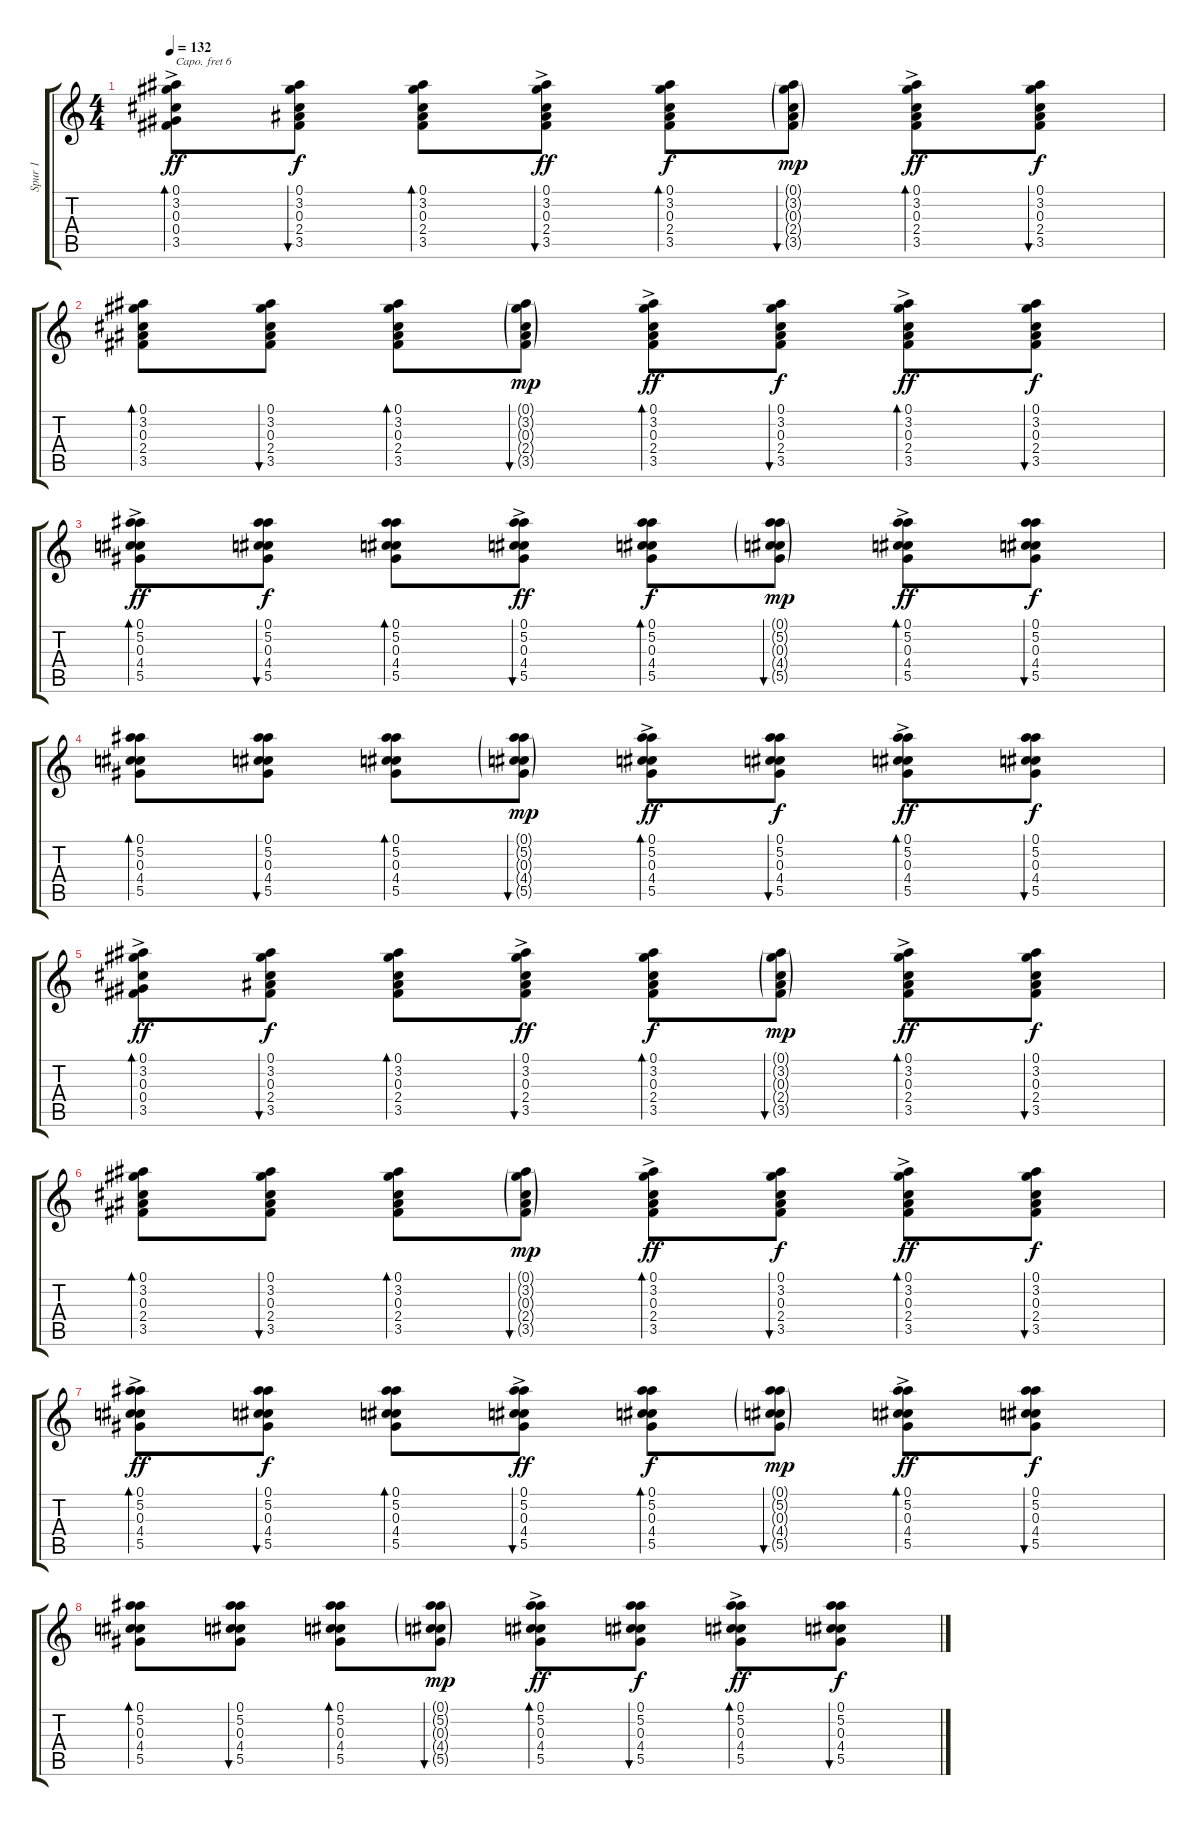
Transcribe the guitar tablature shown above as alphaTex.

\track ("Spur 1" "Spur 1") {instrument acousticguitarnylon}
\staff {score tabs}
\capo 6
\tuning (E4 B3 G3 D3 A2 E2) {hide}
\ts (4 4)
\tempo 132
\clef g2
\ks c
(0.1{ac} 3.2{ac} 0.3{ac} 0.4{ac} 3.5{ac}).8{bd 240 dy ff} (0.1 3.2 0.3 2.4 3.5).8{bu 60 dy f} (0.1 3.2 0.3 2.4 3.5).8{bd 60} (0.1{ac} 3.2{ac} 0.3{ac} 2.4{ac} 3.5{ac}).8{bu 60 dy ff} (0.1 3.2 0.3 2.4 3.5).8{bd 60 dy f} (0.1{g} 3.2{g} 0.3{g} 2.4{g} 3.5{g}).8{bu 60 dy mp} (0.1{ac} 3.2{ac} 0.3{ac} 2.4{ac} 3.5{ac}).8{bd 60 dy ff} (0.1 3.2 0.3 2.4 3.5).8{bu 60 dy f} |
(0.1 3.2 0.3 2.4 3.5).8{bd 60} (0.1 3.2 0.3 2.4 3.5).8{bu 60} (0.1 3.2 0.3 2.4 3.5).8{bd 60} (0.1{g} 3.2{g} 0.3{g} 2.4{g} 3.5{g}).8{bu 60 dy mp} (0.1{ac} 3.2{ac} 0.3{ac} 2.4{ac} 3.5{ac}).8{bd 60 dy ff} (0.1 3.2 0.3 2.4 3.5).8{bu 60 dy f} (0.1{ac} 3.2{ac} 0.3{ac} 2.4{ac} 3.5{ac}).8{bd 60 dy ff} (0.1 3.2 0.3 2.4 3.5).8{bu 60 dy f} |
(0.1{ac} 5.2{ac} 0.3{ac} 4.4{ac} 5.5{ac}).8{bd 240 dy ff} (0.1 5.2 0.3 4.4 5.5).8{bu 60 dy f} (0.1 5.2 0.3 4.4 5.5).8{bd 60} (0.1{ac} 5.2{ac} 0.3{ac} 4.4{ac} 5.5{ac}).8{bu 60 dy ff} (0.1 5.2 0.3 4.4 5.5).8{bd 60 dy f} (0.1{g} 5.2{g} 0.3{g} 4.4{g} 5.5{g}).8{bu 60 dy mp} (0.1{ac} 5.2{ac} 0.3{ac} 4.4{ac} 5.5{ac}).8{bd 60 dy ff} (0.1 5.2 0.3 4.4 5.5).8{bu 60 dy f} |
(0.1 5.2 0.3 4.4 5.5).8{bd 60} (0.1 5.2 0.3 4.4 5.5).8{bu 60} (0.1 5.2 0.3 4.4 5.5).8{bd 60} (0.1{g} 5.2{g} 0.3{g} 4.4{g} 5.5{g}).8{bu 60 dy mp} (0.1{ac} 5.2{ac} 0.3{ac} 4.4{ac} 5.5{ac}).8{bd 60 dy ff} (0.1 5.2 0.3 4.4 5.5).8{bu 60 dy f} (0.1{ac} 5.2{ac} 0.3{ac} 4.4{ac} 5.5{ac}).8{bd 60 dy ff} (0.1 5.2 0.3 4.4 5.5).8{bu 60 dy f} |
(0.1{ac} 3.2{ac} 0.3{ac} 0.4{ac} 3.5{ac}).8{bd 240 dy ff} (0.1 3.2 0.3 2.4 3.5).8{bu 60 dy f} (0.1 3.2 0.3 2.4 3.5).8{bd 60} (0.1{ac} 3.2{ac} 0.3{ac} 2.4{ac} 3.5{ac}).8{bu 60 dy ff} (0.1 3.2 0.3 2.4 3.5).8{bd 60 dy f} (0.1{g} 3.2{g} 0.3{g} 2.4{g} 3.5{g}).8{bu 60 dy mp} (0.1{ac} 3.2{ac} 0.3{ac} 2.4{ac} 3.5{ac}).8{bd 60 dy ff} (0.1 3.2 0.3 2.4 3.5).8{bu 60 dy f} |
(0.1 3.2 0.3 2.4 3.5).8{bd 60} (0.1 3.2 0.3 2.4 3.5).8{bu 60} (0.1 3.2 0.3 2.4 3.5).8{bd 60} (0.1{g} 3.2{g} 0.3{g} 2.4{g} 3.5{g}).8{bu 60 dy mp} (0.1{ac} 3.2{ac} 0.3{ac} 2.4{ac} 3.5{ac}).8{bd 60 dy ff} (0.1 3.2 0.3 2.4 3.5).8{bu 60 dy f} (0.1{ac} 3.2{ac} 0.3{ac} 2.4{ac} 3.5{ac}).8{bd 60 dy ff} (0.1 3.2 0.3 2.4 3.5).8{bu 60 dy f} |
(0.1{ac} 5.2{ac} 0.3{ac} 4.4{ac} 5.5{ac}).8{bd 240 dy ff} (0.1 5.2 0.3 4.4 5.5).8{bu 60 dy f} (0.1 5.2 0.3 4.4 5.5).8{bd 60} (0.1{ac} 5.2{ac} 0.3{ac} 4.4{ac} 5.5{ac}).8{bu 60 dy ff} (0.1 5.2 0.3 4.4 5.5).8{bd 60 dy f} (0.1{g} 5.2{g} 0.3{g} 4.4{g} 5.5{g}).8{bu 60 dy mp} (0.1{ac} 5.2{ac} 0.3{ac} 4.4{ac} 5.5{ac}).8{bd 60 dy ff} (0.1 5.2 0.3 4.4 5.5).8{bu 60 dy f} |
(0.1 5.2 0.3 4.4 5.5).8{bd 60} (0.1 5.2 0.3 4.4 5.5).8{bu 60} (0.1 5.2 0.3 4.4 5.5).8{bd 60} (0.1{g} 5.2{g} 0.3{g} 4.4{g} 5.5{g}).8{bu 60 dy mp} (0.1{ac} 5.2{ac} 0.3{ac} 4.4{ac} 5.5{ac}).8{bd 60 dy ff} (0.1 5.2 0.3 4.4 5.5).8{bu 60 dy f} (0.1{ac} 5.2{ac} 0.3{ac} 4.4{ac} 5.5{ac}).8{bd 60 dy ff} (0.1 5.2 0.3 4.4 5.5).8{bu 60 dy f}
